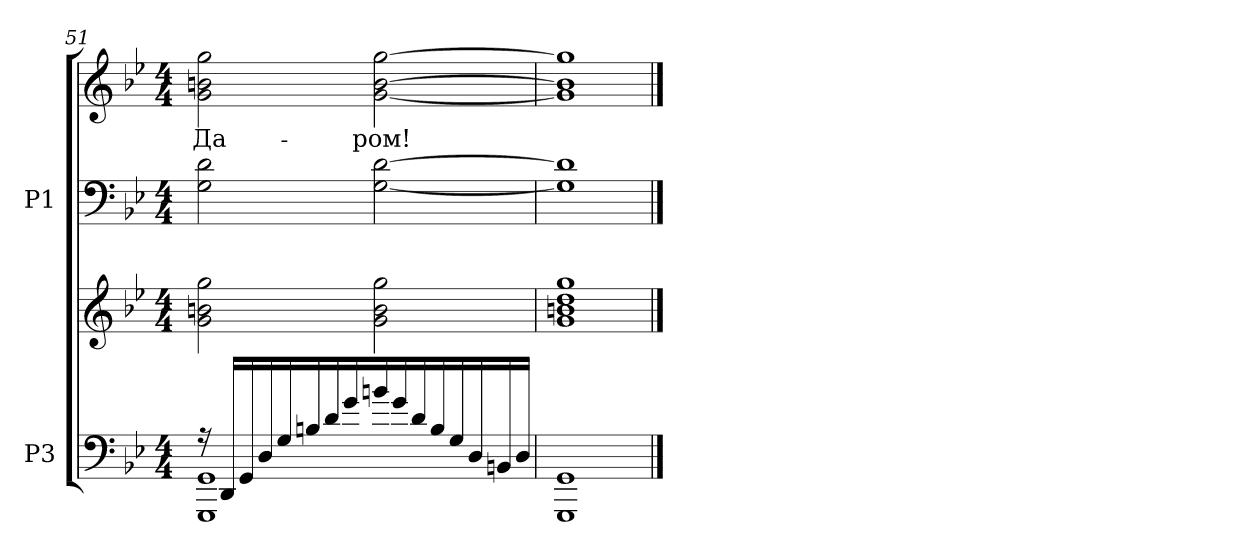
**kern	**kern	**kern	**kern	**text
*part2	*part2	*part1	*part1	*part1
*staff4	*staff3	*staff2	*staff1	*staff1
*I"P3	*	*I"P1	*	*
*clefF4	*clefG2	*clefF4	*clefG2	*
*k[b-e-]	*k[b-e-]	*k[b-e-]	*k[b-e-]	*
*g:	*g:	*g:	*g:	*
*M4/4	*M4/4	*M4/4	*M4/4	*
=51	=51	=51	=51	=51
*^	*	*	*	*
!	!	!	!	!	!LO:LY:b:color=#000000
16r	1GGGi 1GGi	2gi\ 2bni 2ggi	2Gi\ 2di	2gi\ 2bni 2ggi	Да-
16DDi/LL	.	.	.	.	.
16GGi/	.	.	.	.	.
16Di/	.	.	.	.	.
16Gi/	.	.	.	.	.
16Bni/	.	.	.	.	.
16di/	.	.	.	.	.
16gi/	.	.	.	.	.
!	!	!	!	!	!LO:LY:b:color=#000000
16bni/	.	2gi\ 2bi 2ggi	[<2Gi\ [>2di	[<2gi\ [>2bi [>2ggi	-ром!
16gi/	.	.	.	.	.
16di/	.	.	.	.	.
16Bi/	.	.	.	.	.
16Gi/	.	.	.	.	.
16Di/	.	.	.	.	.
16BBni/	.	.	.	.	.
16Di/JJ	.	.	.	.	.
*v	*v	*	*	*	*
=52	=52	=52	=52	=52
1GGGi 1GGi	1gi 1bni 1ddi 1ggi	1Gi] 1di]	1gi] 1bi] 1ggi]	.
==	==	==	==	==
*-	*-	*-	*-	*-
